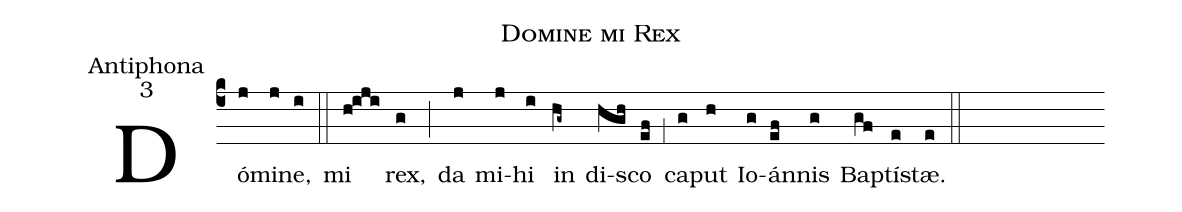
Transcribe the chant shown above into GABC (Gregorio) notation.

name:Domine mi Rex;
office-part:Antiphona;
mode:3;
%%
(c4) Dó(j)mi(j)ne,(i) (::)
mi(h!iji) rex,(g) (;) da(j) mi(j)hi(i) in(hg~) di(hgh)sco(ef) (,1) ca(g)put(h) Io(g)án(ef)nis(g) Bap(gf)tí(e)stæ.(e) (::)
